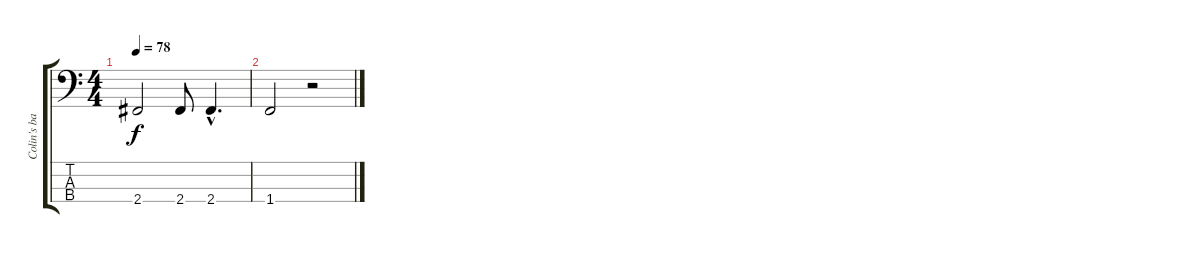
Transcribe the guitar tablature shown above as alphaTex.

\track ("Colin's bass" "Colin's ba") {instrument electricbassfinger}
\staff {score tabs}
\tuning (G2 D2 A1 E1) {hide}
\ts (4 4)
\tempo 78
\clef f4
\ks c
2.4.2{dy f} 2.4.8 2.4{hac}.4{d} |
1.4.2 r.2
